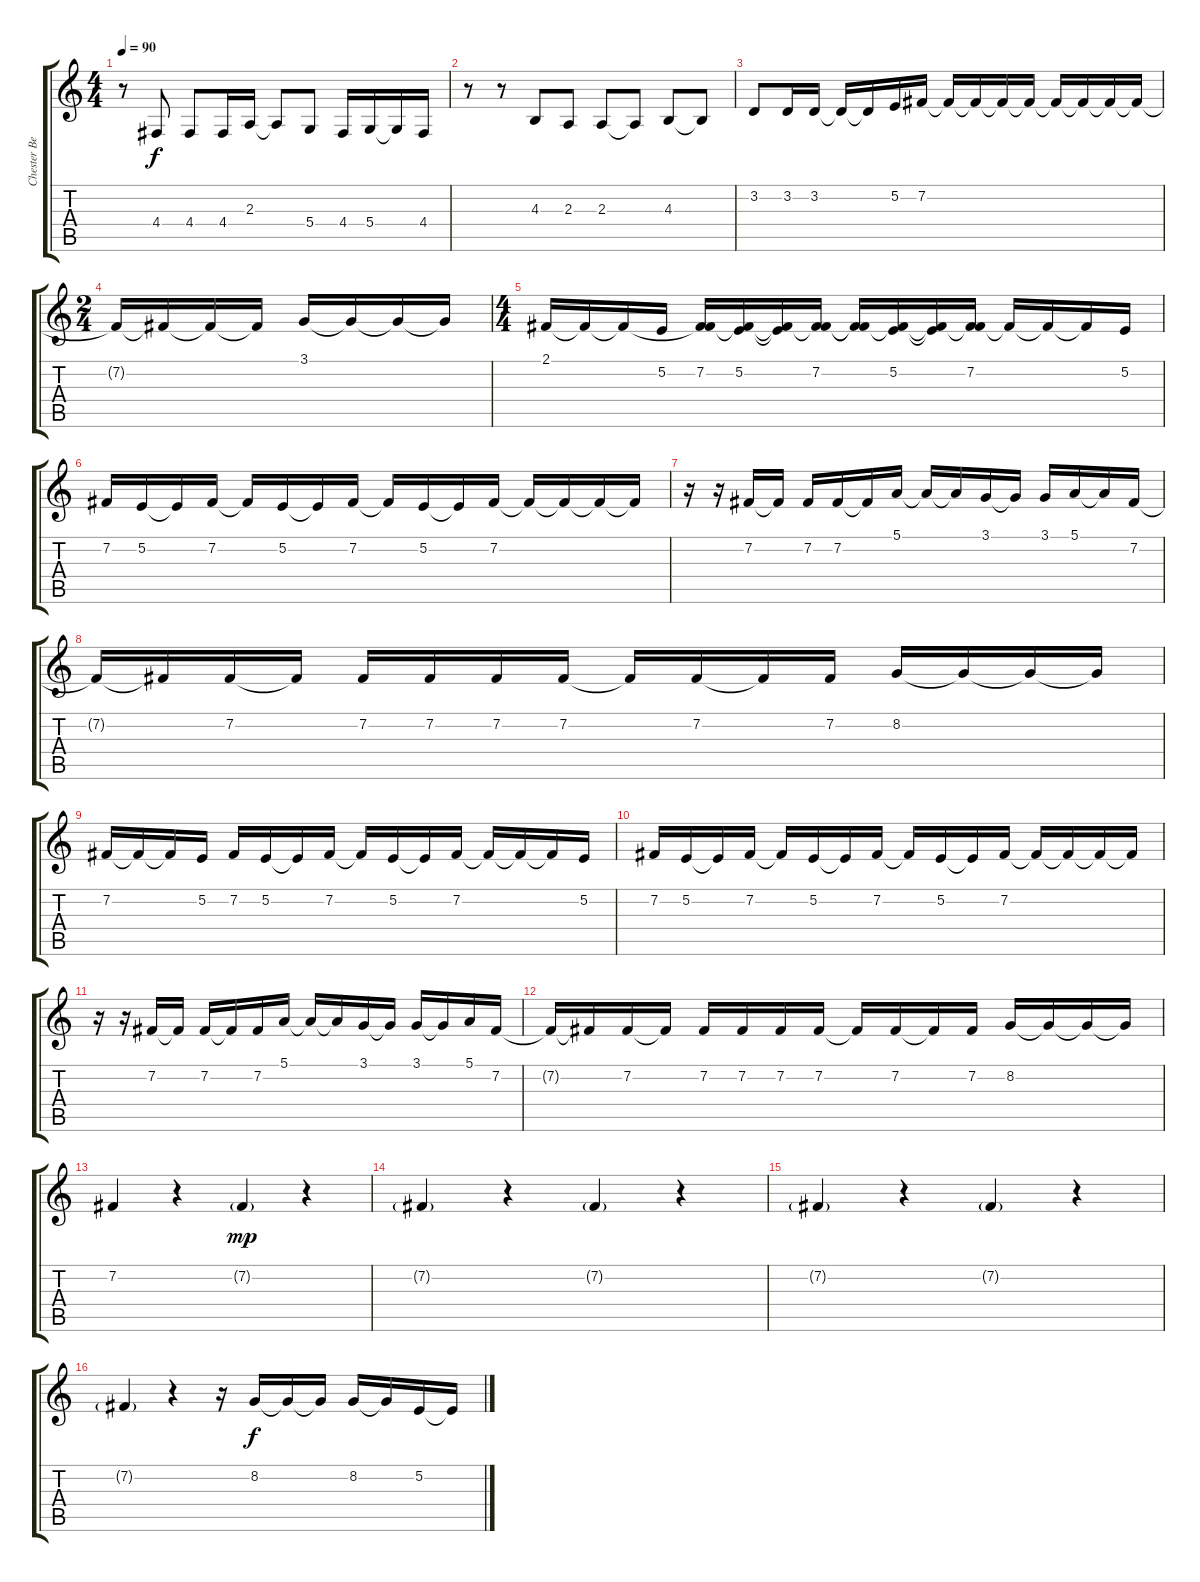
\track ("Chester Bennington - Vocals" "Chester Be") {instrument harmonica}
\staff {score tabs}
\tuning (E4 B3 G3 D3 A2 E2) {hide}
\ts (4 4)
\tempo 90
\clef g2
\ks c
r.8{dy f} 4.4.8 4.4.8 4.4.16 2.3.16 2.3{t}.8 5.4.8 4.4.16 5.4.16 5.4{t}.16 4.4.16 |
r.8 r.8 4.3.8 2.3.8 2.3.8 2.3{t}.8 4.3.8 4.3{t}.8 |
3.2.8 3.2.16 3.2.16 3.2{t}.16 3.2{t}.16 5.2.16 7.2.16 7.2{t}.16 7.2{t}.16 7.2{t}.16 7.2{t}.16 7.2{t}.16 7.2{t}.16 7.2{t}.16 7.2{t}.16 |
\ts (2 4)
7.2{t}.16 7.2{t}.16 7.2{t}.16 7.2{t}.16 3.1.16 3.1{t}.16 3.1{t}.16 3.1{t}.16 |
\ts (4 4)
2.1.16 2.1{t}.16 2.1{t}.16 5.2.16 (2.1{t} 7.2).16 (2.1{t} 5.2).16 (2.1{t} 5.2{t}).16 (2.1{t} 7.2).16 (2.1{t} 7.2{t}).16 (2.1{t} 5.2).16 (2.1{t} 5.2{t}).16 (2.1{t} 7.2).16 7.2{t}.16 7.2{t}.16 7.2{t}.16 5.2.16 |
7.2.16 5.2.16 5.2{t}.16 7.2.16 7.2{t}.16 5.2.16 5.2{t}.16 7.2.16 7.2{t}.16 5.2.16 5.2{t}.16 7.2.16 7.2{t}.16 7.2{t}.16 7.2{t}.16 7.2{t}.16 |
r.16 r.16 7.2.16 7.2{t}.16 7.2.16 7.2.16 7.2{t}.16 5.1.16 5.1{t}.16 5.1{t}.16 3.1.16 3.1{t}.16 3.1.16 5.1.16 5.1{t}.16 7.2.16 |
7.2{t}.16 7.2{t}.16 7.2.16 7.2{t}.16 7.2.16 7.2.16 7.2.16 7.2.16 7.2{t}.16 7.2.16 7.2{t}.16 7.2.16 8.2.16 8.2{t}.16 8.2{t}.16 8.2{t}.16 |
7.2.16 7.2{t}.16 7.2{t}.16 5.2.16 7.2.16 5.2.16 5.2{t}.16 7.2.16 7.2{t}.16 5.2.16 5.2{t}.16 7.2.16 7.2{t}.16 7.2{t}.16 7.2{t}.16 5.2.16 |
7.2.16 5.2.16 5.2{t}.16 7.2.16 7.2{t}.16 5.2.16 5.2{t}.16 7.2.16 7.2{t}.16 5.2.16 5.2{t}.16 7.2.16 7.2{t}.16 7.2{t}.16 7.2{t}.16 7.2{t}.16 |
r.16 r.16 7.2.16 7.2{t}.16 7.2.16 7.2{t}.16 7.2.16 5.1.16 5.1{t}.16 5.1{t}.16 3.1.16 3.1{t}.16 3.1.16 3.1{t}.16 5.1.16 7.2.16 |
7.2{t}.16 7.2{t}.16 7.2.16 7.2{t}.16 7.2.16 7.2.16 7.2.16 7.2.16 7.2{t}.16 7.2.16 7.2{t}.16 7.2.16 8.2.16 8.2{t}.16 8.2{t}.16 8.2{t}.16 |
7.2.4 r.4 7.2{g}.4{dy mp} r.4 |
7.2{g}.4 r.4 7.2{g}.4 r.4 |
7.2{g}.4 r.4 7.2{g}.4 r.4 |
7.2{g}.4 r.4 r.16 8.2.16{dy f} 8.2{t}.16 8.2{t}.16 8.2.16 8.2{t}.16 5.2.16 5.2{t}.16
